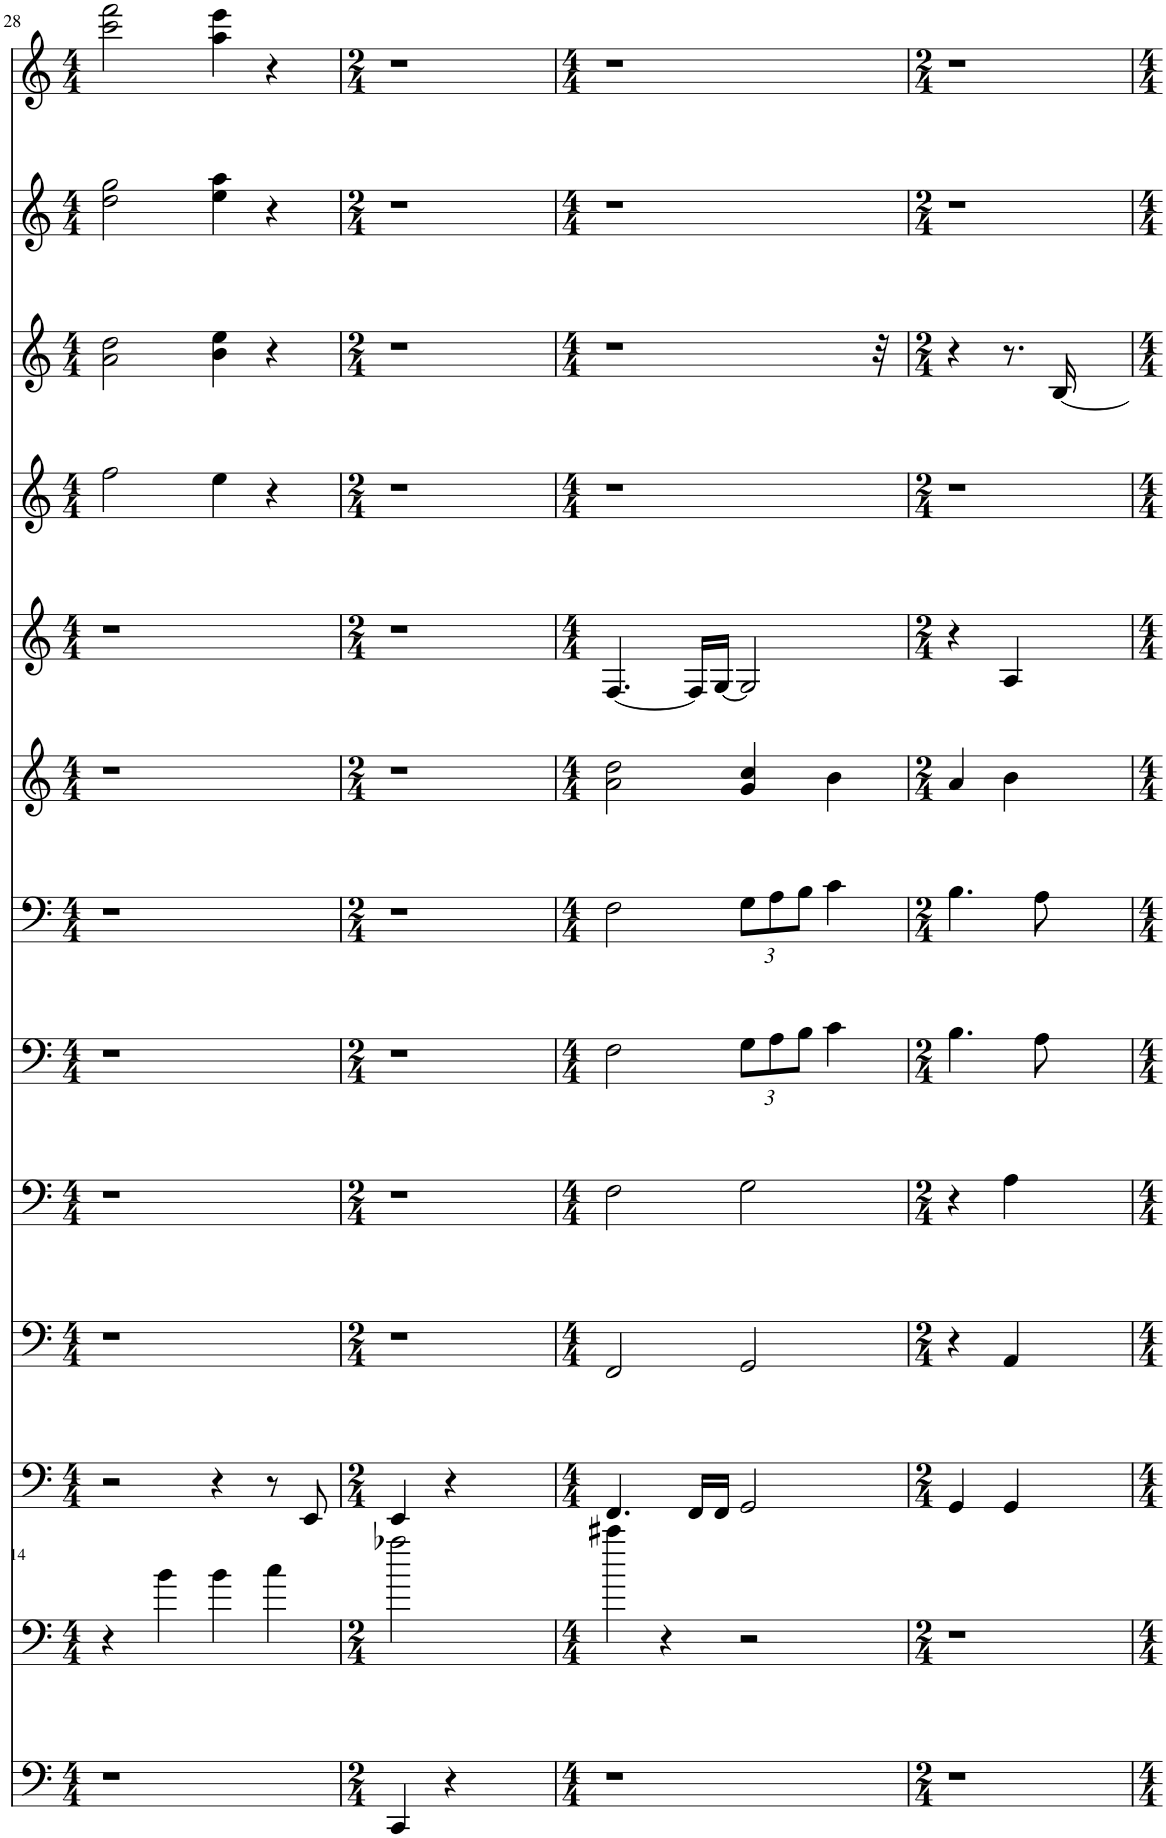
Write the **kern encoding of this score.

**kern	**kern	**kern	**kern	**kern	**kern	**kern	**kern	**kern	**kern	**kern	**kern	**kern
*part13	*part12	*part11	*part10	*part9	*part8	*part7	*part6	*part5	*part4	*part3	*part2	*part1
*staff13	*staff12	*staff11	*staff10	*staff9	*staff8	*staff7	*staff6	*staff5	*staff4	*staff3	*staff2	*staff1
*I"Bass Drum	*I"Asian	*I"Timpani+	*I"Tuba	*I"B. Trombones	*I"Euphonium	*I"Trombones	*I"Trumpets	*I"Tenor Sax	*I"Alto Sax	*I"Clarinets	*I"Oboes	*I"Flutes
!!LO:PB:g=z
*clefF4	*clefF4	*clefF4	*clefF4	*clefF4	*clefF4	*clefF4	*clefG2	*clefG2	*clefG2	*clefG2	*clefG2	*clefG2
*k[]	*k[]	*k[]	*k[]	*k[]	*k[]	*k[]	*k[]	*k[]	*k[]	*k[]	*k[]	*k[]
*M4/4	*M4/4	*M4/4	*M4/4	*M4/4	*M4/4	*M4/4	*M4/4	*M4/4	*M4/4	*M4/4	*M4/4	*M4/4
=28	=28	=28	=28	=28	=28	=28	=28	=28	=28	=28	=28	=28
1r	4r	2r	1r	1r	1r	1r	1r	1r	2ff\	2a\ 2dd\	2dd\ 2gg\	2ccc\ 2fff\
.	4b\	.	.	.	.	.	.	.	.	.	.	.
.	4b\	4r	.	.	.	.	.	.	4ee\	4b\ 4ee\	4ee\ 4aa\	4aa\ 4eee\
.	4cc\	8r	.	.	.	.	.	.	4r	4r	4r	4r
.	.	8EE/	.	.	.	.	.	.	.	.	.	.
=29	=29	=29	=29	=29	=29	=29	=29	=29	=29	=29	=29	=29
*M2/4	*M2/4	*M2/4	*M2/4	*M2/4	*M2/4	*M2/4	*M2/4	*M2/4	*M2/4	*M2/4	*M2/4	*M2/4
4CC/	2aa-X\	4EE/	2r	2r	2r	2r	2r	2r	2r	2r	2r	2r
4r	.	4r	.	.	.	.	.	.	.	.	.	.
4ryy	4ryy	4ryy	4ryy	4ryy	4ryy	4ryy	4ryy	4ryy	4ryy	4ryy	4ryy	4ryy
=30	=30	=30	=30	=30	=30	=30	=30	=30	=30	=30	=30	=30
*M4/4	*M4/4	*M4/4	*M4/4	*M4/4	*M4/4	*M4/4	*M4/4	*M4/4	*M4/4	*M4/4	*M4/4	*M4/4
1r	4ccc#X\	4.FF/	2FF/	2F\	2F\	2F\	2a\ 2dd\	[4.F/	1r	1r	1r	1r
.	4r	.	.	.	.	.	.	.	.	.	.	.
.	.	16FF/LL	.	.	.	.	.	16F/LL]	.	.	.	.
.	.	16FF/JJ	.	.	.	.	.	[16G/JJ	.	.	.	.
*	*	*	*	*	*Xbrackettup	*Xbrackettup	*	*	*	*	*	*
.	2r	2GG/	2GG/	2G\	12G\L	12G\L	4g/ 4cc/	2G/]	.	.	.	.
.	.	.	.	.	12A\	12A\	.	.	.	.	.	.
.	.	.	.	.	12B\J	12B\J	.	.	.	.	.	.
.	.	.	.	.	4c\	4c\	4b\	.	.	.	.	.
32ryy	32ryy	32ryy	32ryy	32ryy	32ryy	32ryy	32ryy	32ryy	32ryy	32r	32ryy	32ryy
=31	=31	=31	=31	=31	=31	=31	=31	=31	=31	=31	=31	=31
*M2/4	*M2/4	*M2/4	*M2/4	*M2/4	*M2/4	*M2/4	*M2/4	*M2/4	*M2/4	*M2/4	*M2/4	*M2/4
2r	2r	4GG/	4r	4r	4.B\	4.B\	4a/	4r	2r	4r	2r	2r
.	.	4GG/	4AA/	4A\	.	.	4b\	4A/	.	8.r	.	.
.	.	.	.	.	8A\	8A\	.	.	.	.	.	.
.	.	.	.	.	.	.	.	.	.	[16B/	.	.
4ryy	4ryy	4ryy	4ryy	4ryy	4ryy	4ryy	4ryy	4ryy	4ryy	4ryy	4ryy	4ryy
=	=	=	=	=	=	=	=	=	=	=	=	=
*-	*-	*-	*-	*-	*-	*-	*-	*-	*-	*-	*-	*-
